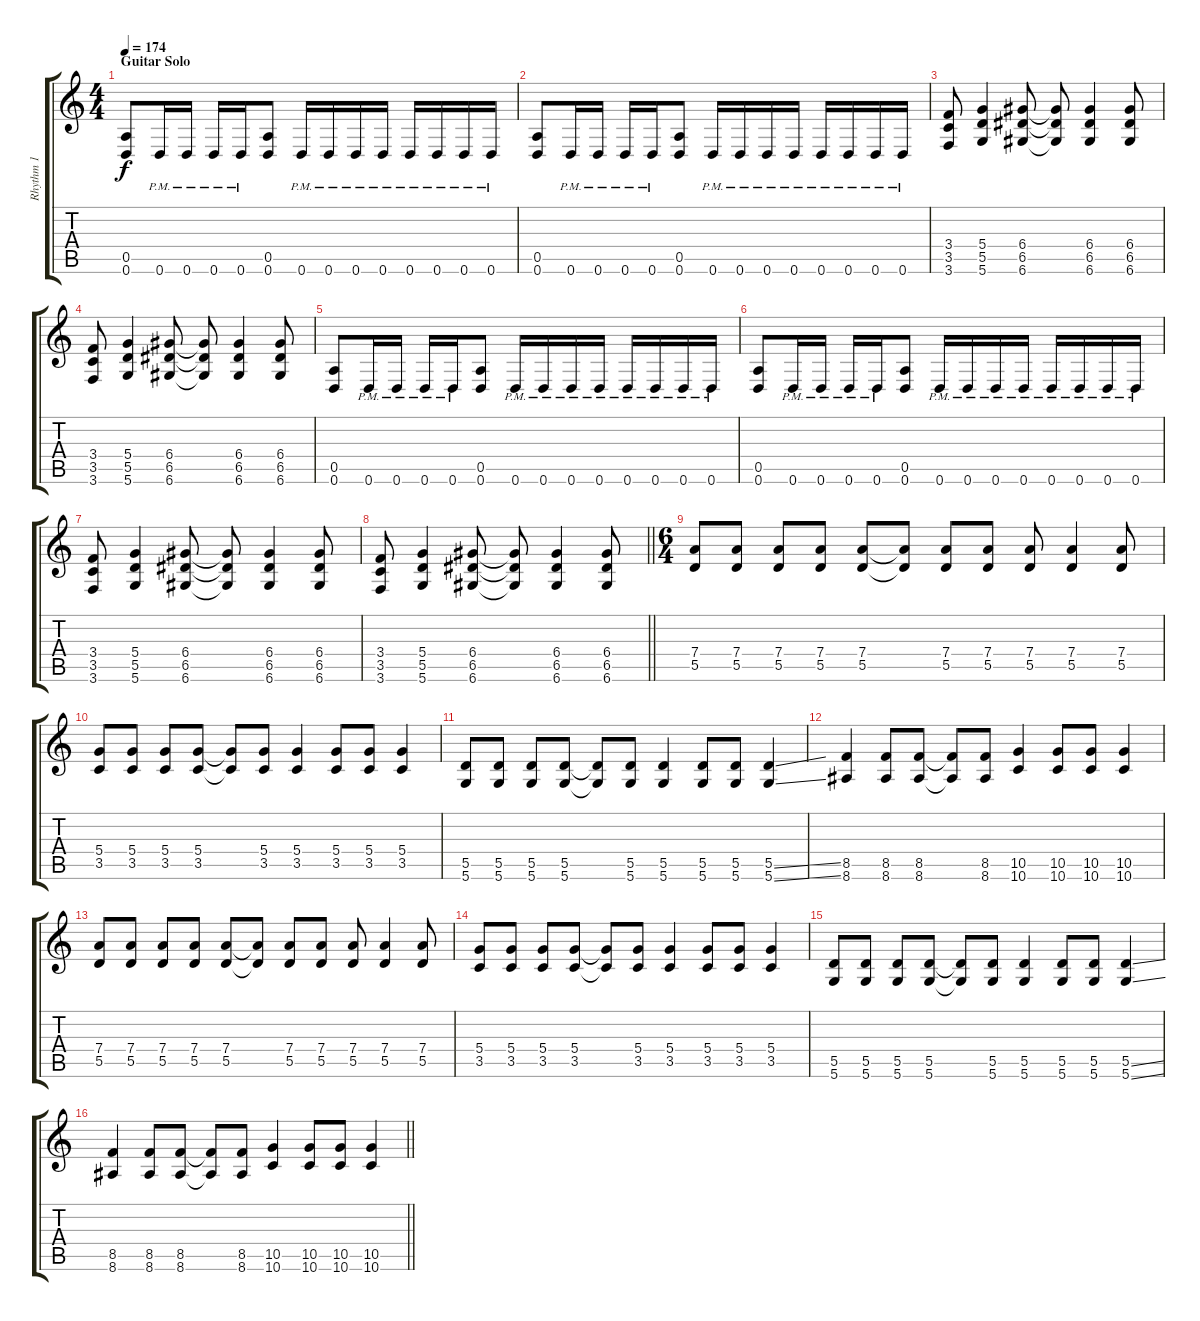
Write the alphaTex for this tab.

\track ("Rhythm 1" "Rhythm 1") {instrument distortionguitar}
\staff {score tabs}
\tuning (E4 B3 G3 D3 A2 D2) {hide}
\ts (4 4)
\section ("" "Guitar Solo")
\tempo 174
\clef g2
\ks c
(0.5 0.6).8{dy f} 0.6{pm}.16 0.6{pm}.16 0.6{pm}.16 0.6{pm}.16 (0.5 0.6).8 0.6{pm}.16 0.6{pm}.16 0.6{pm}.16 0.6{pm}.16 0.6{pm}.16 0.6{pm}.16 0.6{pm}.16 0.6{pm}.16 |
(0.5 0.6).8 0.6{pm}.16 0.6{pm}.16 0.6{pm}.16 0.6{pm}.16 (0.5 0.6).8 0.6{pm}.16 0.6{pm}.16 0.6{pm}.16 0.6{pm}.16 0.6{pm}.16 0.6{pm}.16 0.6{pm}.16 0.6{pm}.16 |
(3.4 3.5 3.6).8 (5.4 5.5 5.6).4 (6.4 6.5 6.6).8 (6.4{t} 6.5{t} 6.6{t}).8 (6.4 6.5 6.6).4 (6.4 6.5 6.6).8 |
(3.4 3.5 3.6).8 (5.4 5.5 5.6).4 (6.4 6.5 6.6).8 (6.4{t} 6.5{t} 6.6{t}).8 (6.4 6.5 6.6).4 (6.4 6.5 6.6).8 |
(0.5 0.6).8 0.6{pm}.16 0.6{pm}.16 0.6{pm}.16 0.6{pm}.16 (0.5 0.6).8 0.6{pm}.16 0.6{pm}.16 0.6{pm}.16 0.6{pm}.16 0.6{pm}.16 0.6{pm}.16 0.6{pm}.16 0.6{pm}.16 |
(0.5 0.6).8 0.6{pm}.16 0.6{pm}.16 0.6{pm}.16 0.6{pm}.16 (0.5 0.6).8 0.6{pm}.16 0.6{pm}.16 0.6{pm}.16 0.6{pm}.16 0.6{pm}.16 0.6{pm}.16 0.6{pm}.16 0.6{pm}.16 |
(3.4 3.5 3.6).8 (5.4 5.5 5.6).4 (6.4 6.5 6.6).8 (6.4{t} 6.5{t} 6.6{t}).8 (6.4 6.5 6.6).4 (6.4 6.5 6.6).8 |
\barLineRight lightlight
(3.4 3.5 3.6).8 (5.4 5.5 5.6).4 (6.4 6.5 6.6).8 (6.4{t} 6.5{t} 6.6{t}).8 (6.4 6.5 6.6).4 (6.4 6.5 6.6).8 |
\ts (6 4)
(7.4 5.5).8 (7.4 5.5).8 (7.4 5.5).8 (7.4 5.5).8 (7.4 5.5).8 (7.4{t} 5.5{t}).8 (7.4 5.5).8 (7.4 5.5).8 (7.4 5.5).8 (7.4 5.5).4 (7.4 5.5).8 |
(5.4 3.5).8 (5.4 3.5).8 (5.4 3.5).8 (5.4 3.5).8 (5.4{t} 3.5{t}).8 (5.4 3.5).8 (5.4 3.5).4 (5.4 3.5).8 (5.4 3.5).8 (5.4 3.5).4 |
(5.5 5.6).8 (5.5 5.6).8 (5.5 5.6).8 (5.5 5.6).8 (5.5{t} 5.6{t}).8 (5.5 5.6).8 (5.5 5.6).4 (5.5 5.6).8 (5.5 5.6).8 (5.5{ss} 5.6{ss}).4 |
(8.5 8.6).4 (8.5 8.6).8 (8.5 8.6).8 (8.5{t} 8.6{t}).8 (8.5 8.6).8 (10.5 10.6).4 (10.5 10.6).8 (10.5 10.6).8 (10.5 10.6).4 |
(7.4 5.5).8 (7.4 5.5).8 (7.4 5.5).8 (7.4 5.5).8 (7.4 5.5).8 (7.4{t} 5.5{t}).8 (7.4 5.5).8 (7.4 5.5).8 (7.4 5.5).8 (7.4 5.5).4 (7.4 5.5).8 |
(5.4 3.5).8 (5.4 3.5).8 (5.4 3.5).8 (5.4 3.5).8 (5.4{t} 3.5{t}).8 (5.4 3.5).8 (5.4 3.5).4 (5.4 3.5).8 (5.4 3.5).8 (5.4 3.5).4 |
(5.5 5.6).8 (5.5 5.6).8 (5.5 5.6).8 (5.5 5.6).8 (5.5{t} 5.6{t}).8 (5.5 5.6).8 (5.5 5.6).4 (5.5 5.6).8 (5.5 5.6).8 (5.5{ss} 5.6{ss}).4 |
\barLineRight lightlight
(8.5 8.6).4 (8.5 8.6).8 (8.5 8.6).8 (8.5{t} 8.6{t}).8 (8.5 8.6).8 (10.5 10.6).4 (10.5 10.6).8 (10.5 10.6).8 (10.5 10.6).4
